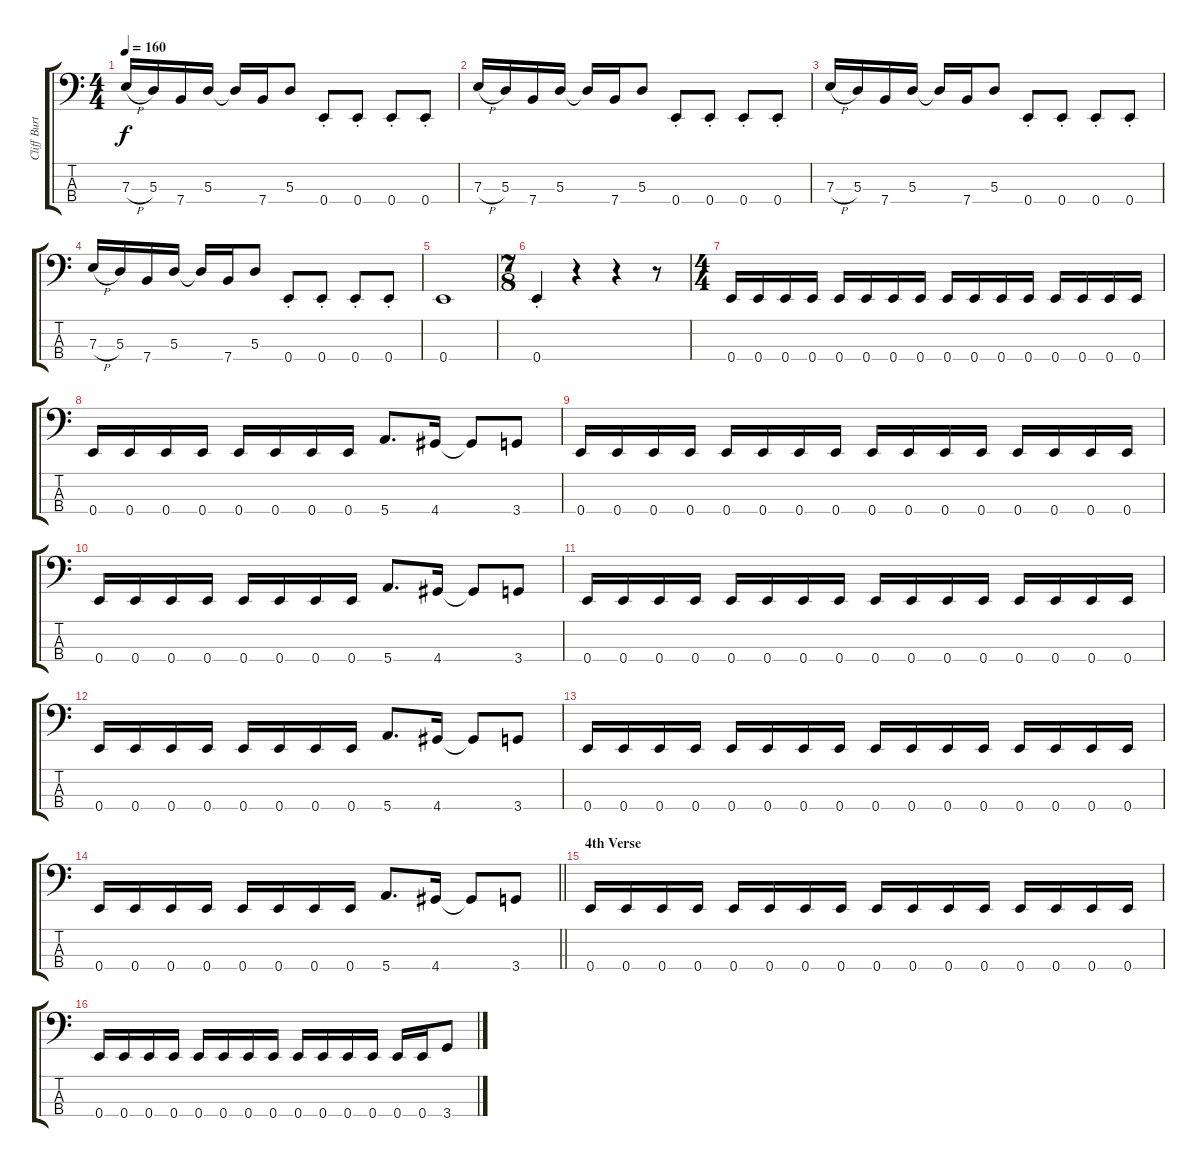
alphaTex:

\track ("Cliff Burton - Bass" "Cliff Burt") {instrument electricbassfinger}
\staff {score tabs}
\tuning (G2 D2 A1 E1) {hide}
\ts (4 4)
\tempo 160
\clef f4
\ks c
7.3{h}.16{dy f} 5.3.16 7.4.16 5.3.16 5.3{t}.16 7.4.16 5.3.8 0.4{st}.8 0.4{st}.8 0.4{st}.8 0.4{st}.8 |
7.3{h}.16 5.3.16 7.4.16 5.3.16 5.3{t}.16 7.4.16 5.3.8 0.4{st}.8 0.4{st}.8 0.4{st}.8 0.4{st}.8 |
7.3{h}.16 5.3.16 7.4.16 5.3.16 5.3{t}.16 7.4.16 5.3.8 0.4{st}.8 0.4{st}.8 0.4{st}.8 0.4{st}.8 |
7.3{h}.16 5.3.16 7.4.16 5.3.16 5.3{t}.16 7.4.16 5.3.8 0.4{st}.8 0.4{st}.8 0.4{st}.8 0.4{st}.8 |
0.4.1 |
\ts (7 8)
0.4{st}.4 r.4 r.4 r.8 |
\ts (4 4)
0.4.16 0.4.16 0.4.16 0.4.16 0.4.16 0.4.16 0.4.16 0.4.16 0.4.16 0.4.16 0.4.16 0.4.16 0.4.16 0.4.16 0.4.16 0.4.16 |
0.4.16 0.4.16 0.4.16 0.4.16 0.4.16 0.4.16 0.4.16 0.4.16 5.4.8{d} 4.4.16 4.4{t}.8 3.4.8 |
0.4.16 0.4.16 0.4.16 0.4.16 0.4.16 0.4.16 0.4.16 0.4.16 0.4.16 0.4.16 0.4.16 0.4.16 0.4.16 0.4.16 0.4.16 0.4.16 |
0.4.16 0.4.16 0.4.16 0.4.16 0.4.16 0.4.16 0.4.16 0.4.16 5.4.8{d} 4.4.16 4.4{t}.8 3.4.8 |
0.4.16 0.4.16 0.4.16 0.4.16 0.4.16 0.4.16 0.4.16 0.4.16 0.4.16 0.4.16 0.4.16 0.4.16 0.4.16 0.4.16 0.4.16 0.4.16 |
0.4.16 0.4.16 0.4.16 0.4.16 0.4.16 0.4.16 0.4.16 0.4.16 5.4.8{d} 4.4.16 4.4{t}.8 3.4.8 |
0.4.16 0.4.16 0.4.16 0.4.16 0.4.16 0.4.16 0.4.16 0.4.16 0.4.16 0.4.16 0.4.16 0.4.16 0.4.16 0.4.16 0.4.16 0.4.16 |
\barLineRight lightlight
0.4.16 0.4.16 0.4.16 0.4.16 0.4.16 0.4.16 0.4.16 0.4.16 5.4.8{d} 4.4.16 4.4{t}.8 3.4.8 |
\section ("" "4th Verse")
0.4.16 0.4.16 0.4.16 0.4.16 0.4.16 0.4.16 0.4.16 0.4.16 0.4.16 0.4.16 0.4.16 0.4.16 0.4.16 0.4.16 0.4.16 0.4.16 |
0.4.16 0.4.16 0.4.16 0.4.16 0.4.16 0.4.16 0.4.16 0.4.16 0.4.16 0.4.16 0.4.16 0.4.16 0.4.16 0.4.16 3.4.8
